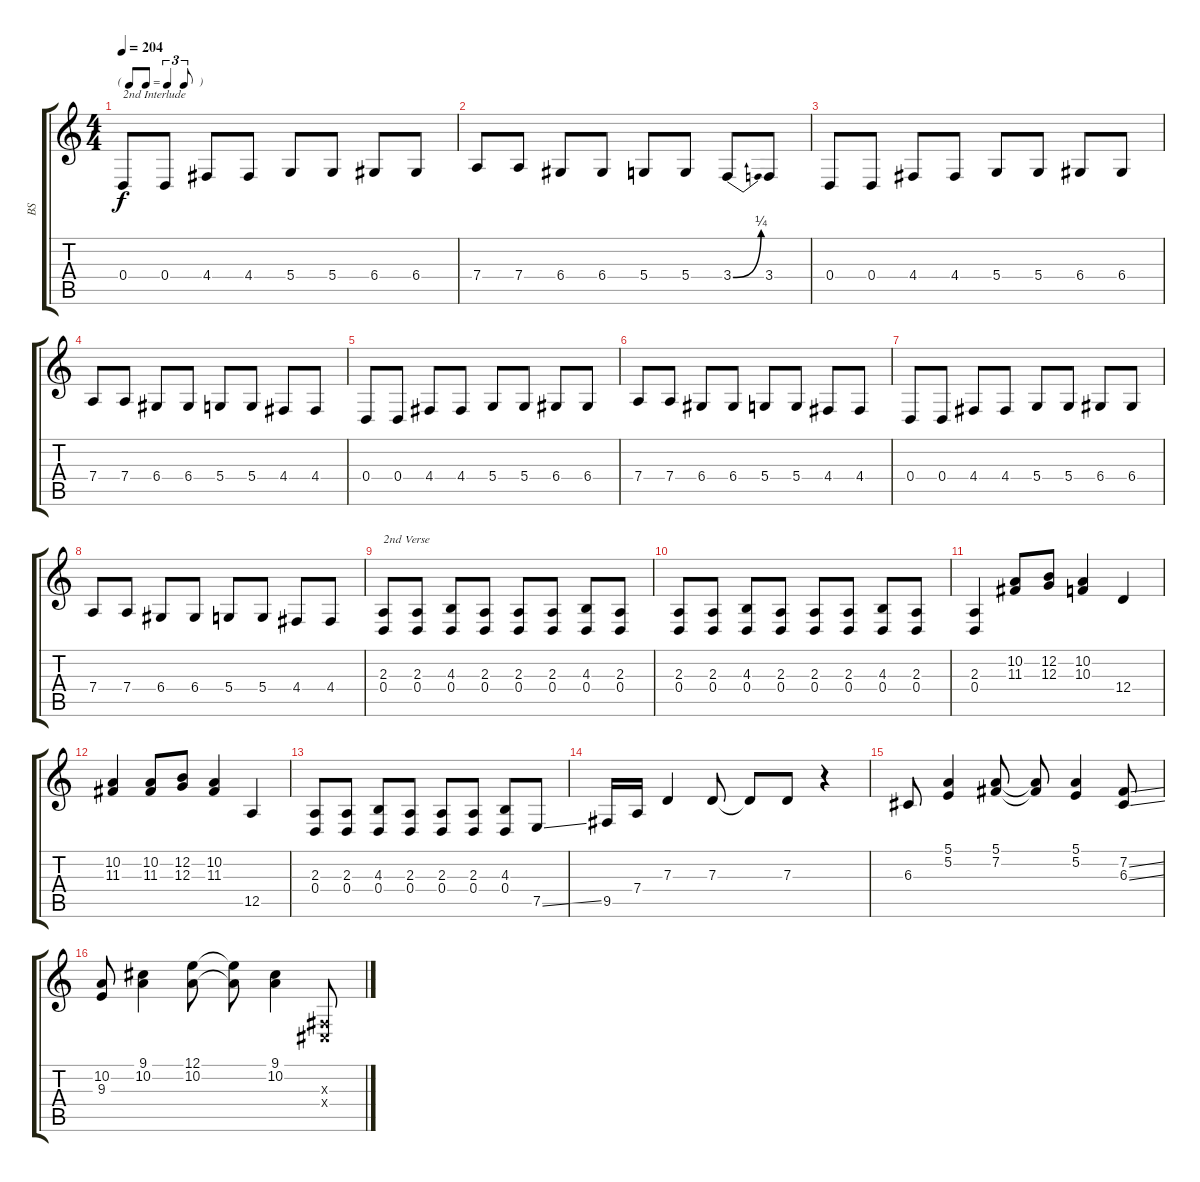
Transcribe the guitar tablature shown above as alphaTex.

\track ("BS" "BS") {instrument lead8bassandlead}
\staff {score tabs}
\tuning (E4 B3 G3 D3 A2 E2) {hide}
\ts (4 4)
\tf triplet8th
\tempo 204
\clef g2
\ks c
0.4.8{txt "2nd Interlude" dy f} 0.4.8 4.4.8 4.4.8 5.4.8 5.4.8 6.4.8 6.4.8 |
7.4.8 7.4.8 6.4.8 6.4.8 5.4.8 5.4.8 3.4{be (bend 0 0 60 1)}.8 3.4.8 |
0.4.8 0.4.8 4.4.8 4.4.8 5.4.8 5.4.8 6.4.8 6.4.8 |
7.4.8 7.4.8 6.4.8 6.4.8 5.4.8 5.4.8 4.4.8 4.4.8 |
0.4.8 0.4.8 4.4.8 4.4.8 5.4.8 5.4.8 6.4.8 6.4.8 |
7.4.8 7.4.8 6.4.8 6.4.8 5.4.8 5.4.8 4.4.8 4.4.8 |
0.4.8 0.4.8 4.4.8 4.4.8 5.4.8 5.4.8 6.4.8 6.4.8 |
7.4.8 7.4.8 6.4.8 6.4.8 5.4.8 5.4.8 4.4.8 4.4.8 |
(2.3 0.4).8{txt "2nd Verse"} (2.3 0.4).8 (4.3 0.4).8 (2.3 0.4).8 (2.3 0.4).8 (2.3 0.4).8 (4.3 0.4).8 (2.3 0.4).8 |
(2.3 0.4).8 (2.3 0.4).8 (4.3 0.4).8 (2.3 0.4).8 (2.3 0.4).8 (2.3 0.4).8 (4.3 0.4).8 (2.3 0.4).8 |
(2.3 0.4).4 (10.2 11.3).8 (12.2 12.3).8 (10.2 10.3).4 12.4.4 |
(10.2 11.3).4 (10.2 11.3).8 (12.2 12.3).8 (10.2 11.3).4 12.5.4 |
(2.3 0.4).8 (2.3 0.4).8 (4.3 0.4).8 (2.3 0.4).8 (2.3 0.4).8 (2.3 0.4).8 (4.3 0.4).8 7.5{ss}.8 |
9.5.16 7.4.16 7.3.4 7.3.8 7.3{t}.8 7.3.8 r.4 |
6.3.8 (5.1 5.2).4 (5.1 7.2).8 (5.1{t} 7.2{t}).8 (5.1 5.2).4 (7.2{ss} 6.3{ss}).8 |
(10.2 9.3).8 (9.1 10.2).4 (12.1 10.2).8 (12.1{t} 10.2{t}).8 (9.1 10.2).4 (-1.3{x} -1.4{x}).8
